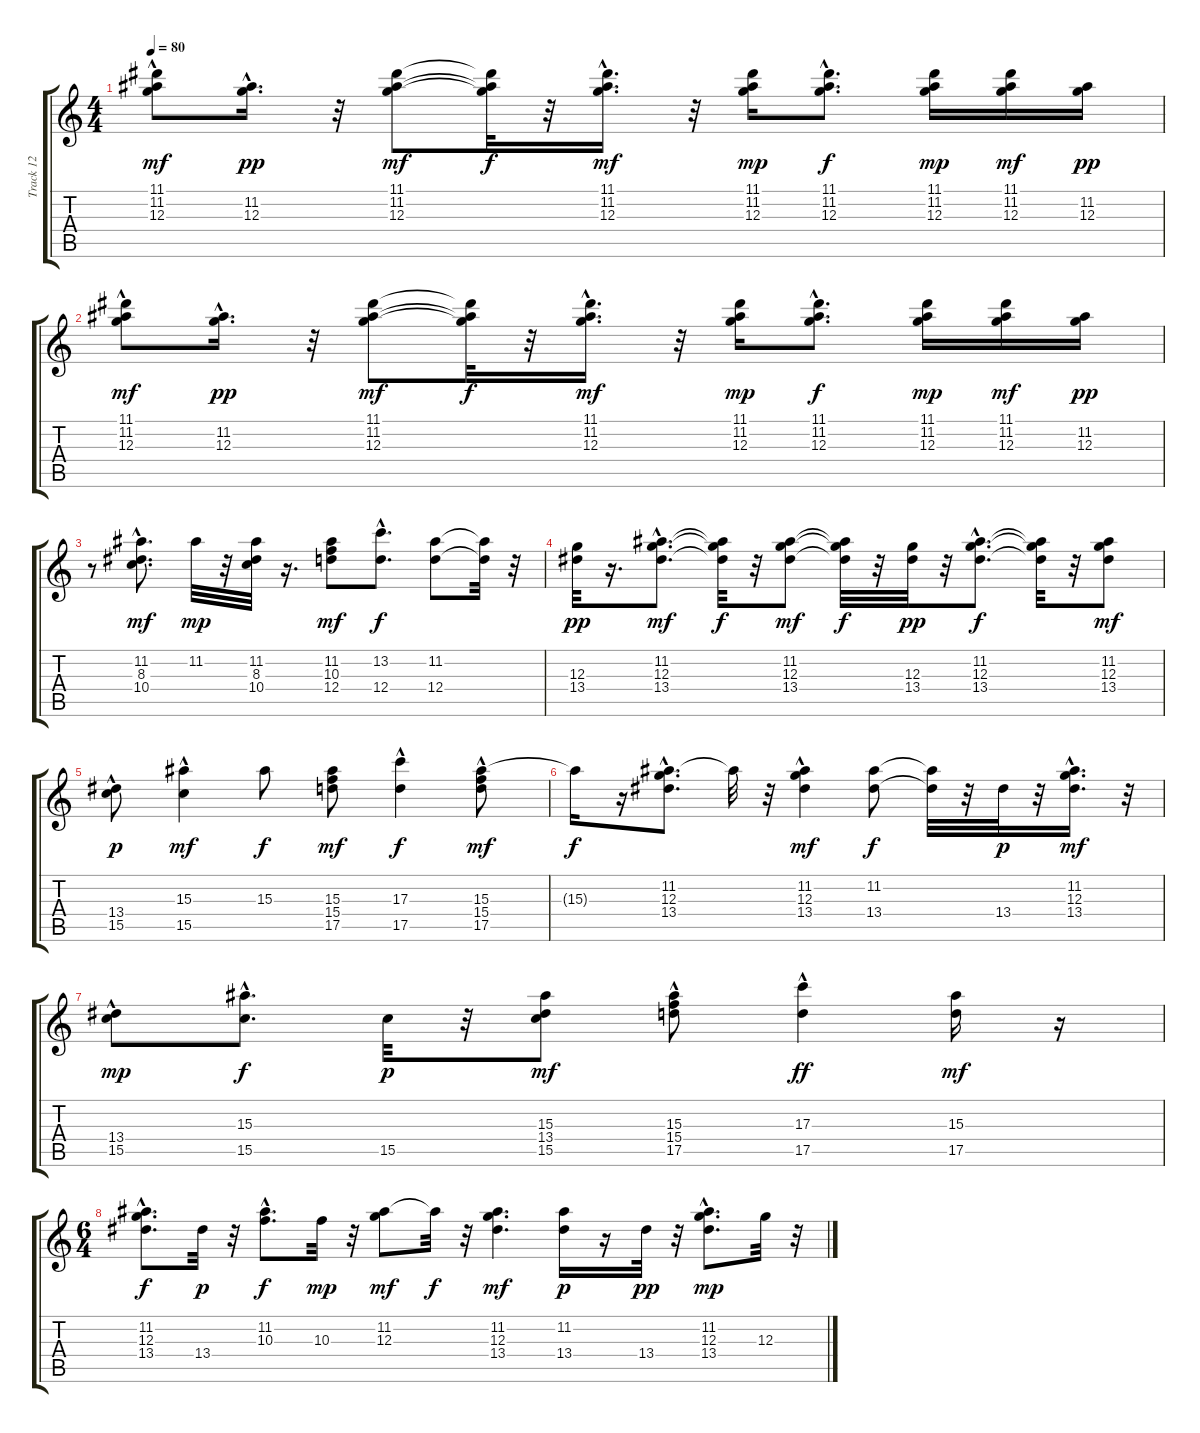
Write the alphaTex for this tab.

\track ("Track 12" "Track 12") {instrument acousticguitarsteel}
\staff {score tabs}
\tuning (E4 B3 G3 D3 A2 E2) {hide}
\ts (4 4)
\tempo 80
\clef g2
\ks c
(11.1{hac} 11.2 12.3).8{dy mf} (11.2{hac} 12.3{hac}).16{d dy pp} r.32 (11.1 11.2 12.3).8{dy mf} (11.1{t} 11.2{t} 12.3{t}).32{dy f} r.32 (11.1{hac} 11.2{hac} 12.3{hac}).16{d dy mf} r.32 (11.1 11.2 12.3).16{dy mp} (11.1{hac} 11.2{hac} 12.3{hac}).8{d dy f} (11.1 11.2 12.3).16{dy mp} (11.1 11.2 12.3).16{dy mf} (11.2 12.3).16{dy pp} |
(11.1{hac} 11.2 12.3).8{dy mf} (11.2{hac} 12.3{hac}).16{d dy pp} r.32 (11.1 11.2 12.3).8{dy mf} (11.1{t} 11.2{t} 12.3{t}).32{dy f} r.32 (11.1{hac} 11.2{hac} 12.3{hac}).16{d dy mf} r.32 (11.1 11.2 12.3).16{dy mp} (11.1{hac} 11.2{hac} 12.3{hac}).8{d dy f} (11.1 11.2 12.3).16{dy mp} (11.1 11.2 12.3).16{dy mf} (11.2 12.3).16{dy pp} |
r.8 (11.2{hac} 8.3{hac} 10.4{hac}).8{d dy mf} 11.2.32{dy mp} r.32 (11.2 8.3 10.4).32 r.16{d} (11.2 10.3 12.4).8{dy mf} (13.2{hac} 12.4{hac}).8{d dy f} (11.2 12.4).8 (11.2{t} 12.4{t}).32 r.32 |
(12.3 13.4).32{dy pp} r.16{d} (11.2{hac} 12.3{hac} 13.4{hac}).8{d dy mf} (11.2{t} 12.3{t} 13.4{t}).32{dy f} r.32 (11.2 12.3 13.4).8{dy mf} (11.2{t} 12.3{t} 13.4{t}).32{dy f} r.32 (12.3 13.4).32{dy pp} r.32 (11.2{hac} 12.3{hac} 13.4{hac}).8{d dy f} (11.2{t} 12.3{t} 13.4{t}).32 r.32 (11.2 12.3 13.4).8{dy mf} |
(13.4{hac} 15.5).8{dy p} (15.3{hac} 15.5).4{dy mf} 15.3.8{dy f} (15.3 15.4 17.5).8{dy mf} (17.3 17.5{hac}).4{dy f} (15.3 15.4 17.5{hac}).8{dy mf} |
15.3{t}.16{dy f} r.16 (11.2{hac} 12.3 13.4).8{d} 11.2{t}.32 r.32 (11.2{hac} 12.3{hac} 13.4{hac}).4{dy mf} (11.2 13.4).8{dy f} (11.2{t} 13.4{t}).32 r.32 13.4.32{dy p} r.32 (11.2{hac} 12.3{hac} 13.4{hac}).16{d dy mf} r.32 |
(13.4 15.5{hac}).8{dy mp} (15.3{hac} 15.5{hac}).8{d dy f} 15.5.32{dy p} r.32 (15.3 13.4 15.5).8{dy mf} (15.3 15.4{hac} 17.5).8 (17.3 17.5{hac}).4{dy ff} (15.3 17.5).16{dy mf} r.16 |
\ts (6 4)
(11.2{hac} 12.3{hac} 13.4).8{d dy f} 13.4.32{dy p} r.32 (11.2{hac} 10.3).8{d dy f} 10.3.32{dy mp} r.32 (11.2 12.3).8{dy mf} 11.2{t}.32{dy f} r.32 (11.2 12.3 13.4).4{d dy mf} (11.2 13.4).16{dy p} r.16 13.4.32{dy pp} r.32 (11.2{hac} 12.3 13.4).8{d dy mp} 12.3.32 r.32
